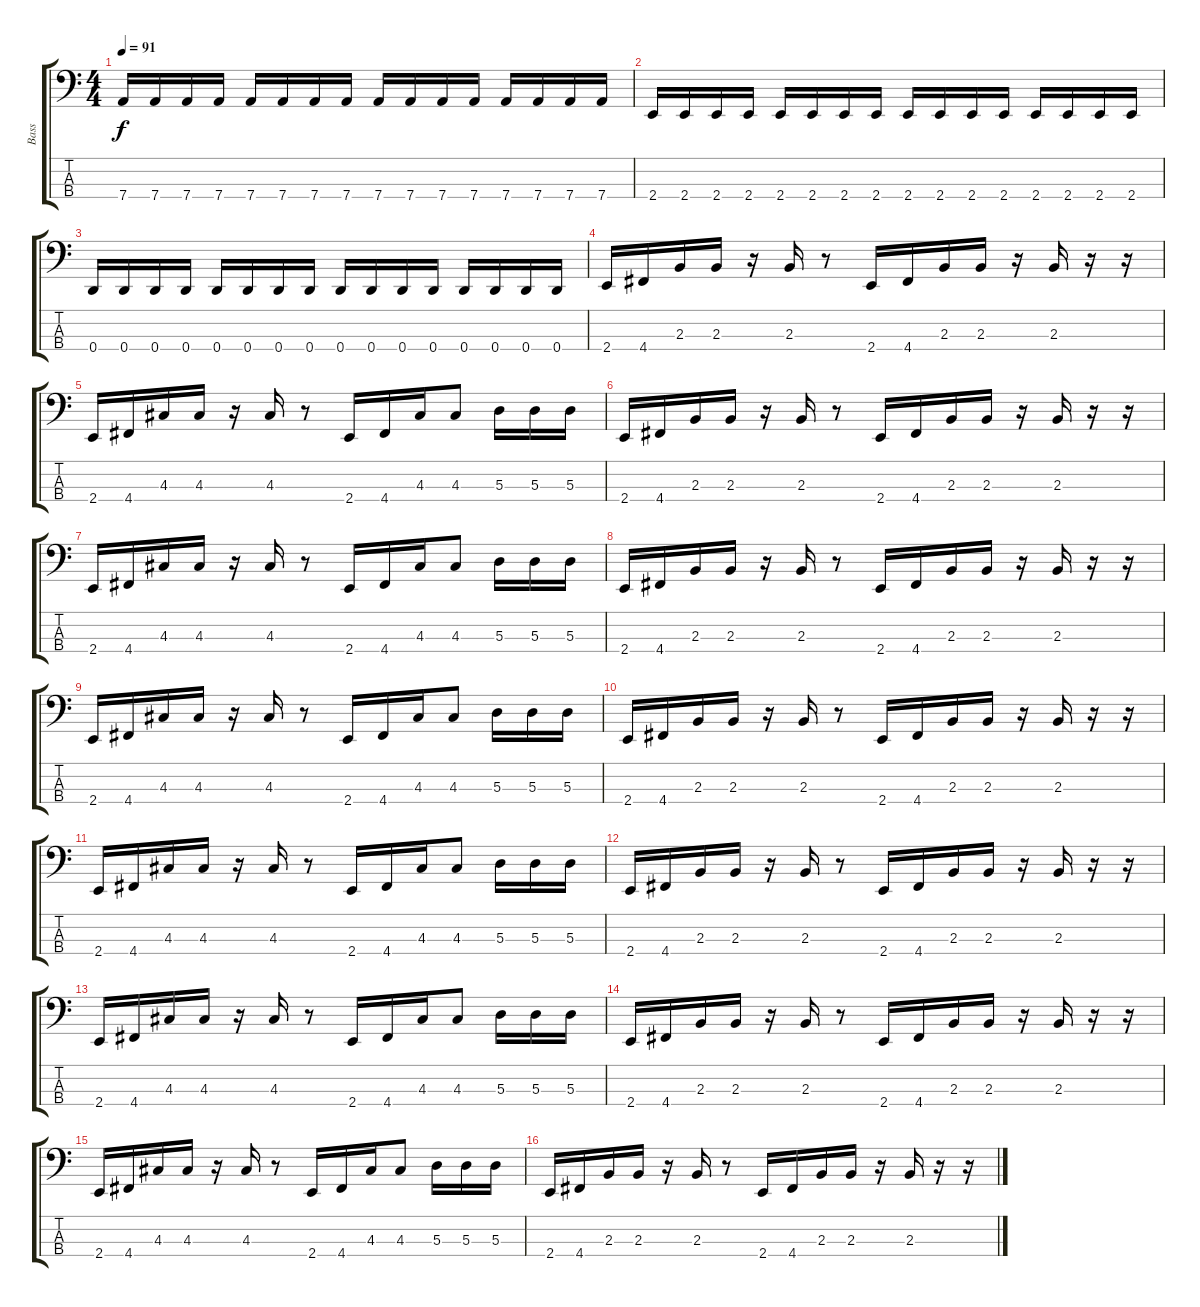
\track ("Bass" "Bass") {instrument electricbasspick}
\staff {score tabs}
\tuning (G2 D2 A1 D1) {hide}
\ts (4 4)
\tempo 91
\clef f4
\ks c
7.4.16{dy f} 7.4.16 7.4.16 7.4.16 7.4.16 7.4.16 7.4.16 7.4.16 7.4.16 7.4.16 7.4.16 7.4.16 7.4.16 7.4.16 7.4.16 7.4.16 |
2.4.16 2.4.16 2.4.16 2.4.16 2.4.16 2.4.16 2.4.16 2.4.16 2.4.16 2.4.16 2.4.16 2.4.16 2.4.16 2.4.16 2.4.16 2.4.16 |
0.4.16 0.4.16 0.4.16 0.4.16 0.4.16 0.4.16 0.4.16 0.4.16 0.4.16 0.4.16 0.4.16 0.4.16 0.4.16 0.4.16 0.4.16 0.4.16 |
2.4.16 4.4.16 2.3.16 2.3.16 r.16 2.3.16 r.8 2.4.16 4.4.16 2.3.16 2.3.16 r.16 2.3.16 r.16 r.16 |
2.4.16 4.4.16 4.3.16 4.3.16 r.16 4.3.16 r.8 2.4.16 4.4.16 4.3.16 4.3.8 5.3.16 5.3.16 5.3.16 |
2.4.16 4.4.16 2.3.16 2.3.16 r.16 2.3.16 r.8 2.4.16 4.4.16 2.3.16 2.3.16 r.16 2.3.16 r.16 r.16 |
2.4.16 4.4.16 4.3.16 4.3.16 r.16 4.3.16 r.8 2.4.16 4.4.16 4.3.16 4.3.8 5.3.16 5.3.16 5.3.16 |
2.4.16 4.4.16 2.3.16 2.3.16 r.16 2.3.16 r.8 2.4.16 4.4.16 2.3.16 2.3.16 r.16 2.3.16 r.16 r.16 |
2.4.16 4.4.16 4.3.16 4.3.16 r.16 4.3.16 r.8 2.4.16 4.4.16 4.3.16 4.3.8 5.3.16 5.3.16 5.3.16 |
2.4.16 4.4.16 2.3.16 2.3.16 r.16 2.3.16 r.8 2.4.16 4.4.16 2.3.16 2.3.16 r.16 2.3.16 r.16 r.16 |
2.4.16 4.4.16 4.3.16 4.3.16 r.16 4.3.16 r.8 2.4.16 4.4.16 4.3.16 4.3.8 5.3.16 5.3.16 5.3.16 |
2.4.16 4.4.16 2.3.16 2.3.16 r.16 2.3.16 r.8 2.4.16 4.4.16 2.3.16 2.3.16 r.16 2.3.16 r.16 r.16 |
2.4.16 4.4.16 4.3.16 4.3.16 r.16 4.3.16 r.8 2.4.16 4.4.16 4.3.16 4.3.8 5.3.16 5.3.16 5.3.16 |
2.4.16 4.4.16 2.3.16 2.3.16 r.16 2.3.16 r.8 2.4.16 4.4.16 2.3.16 2.3.16 r.16 2.3.16 r.16 r.16 |
2.4.16 4.4.16 4.3.16 4.3.16 r.16 4.3.16 r.8 2.4.16 4.4.16 4.3.16 4.3.8 5.3.16 5.3.16 5.3.16 |
2.4.16 4.4.16 2.3.16 2.3.16 r.16 2.3.16 r.8 2.4.16 4.4.16 2.3.16 2.3.16 r.16 2.3.16 r.16 r.16
